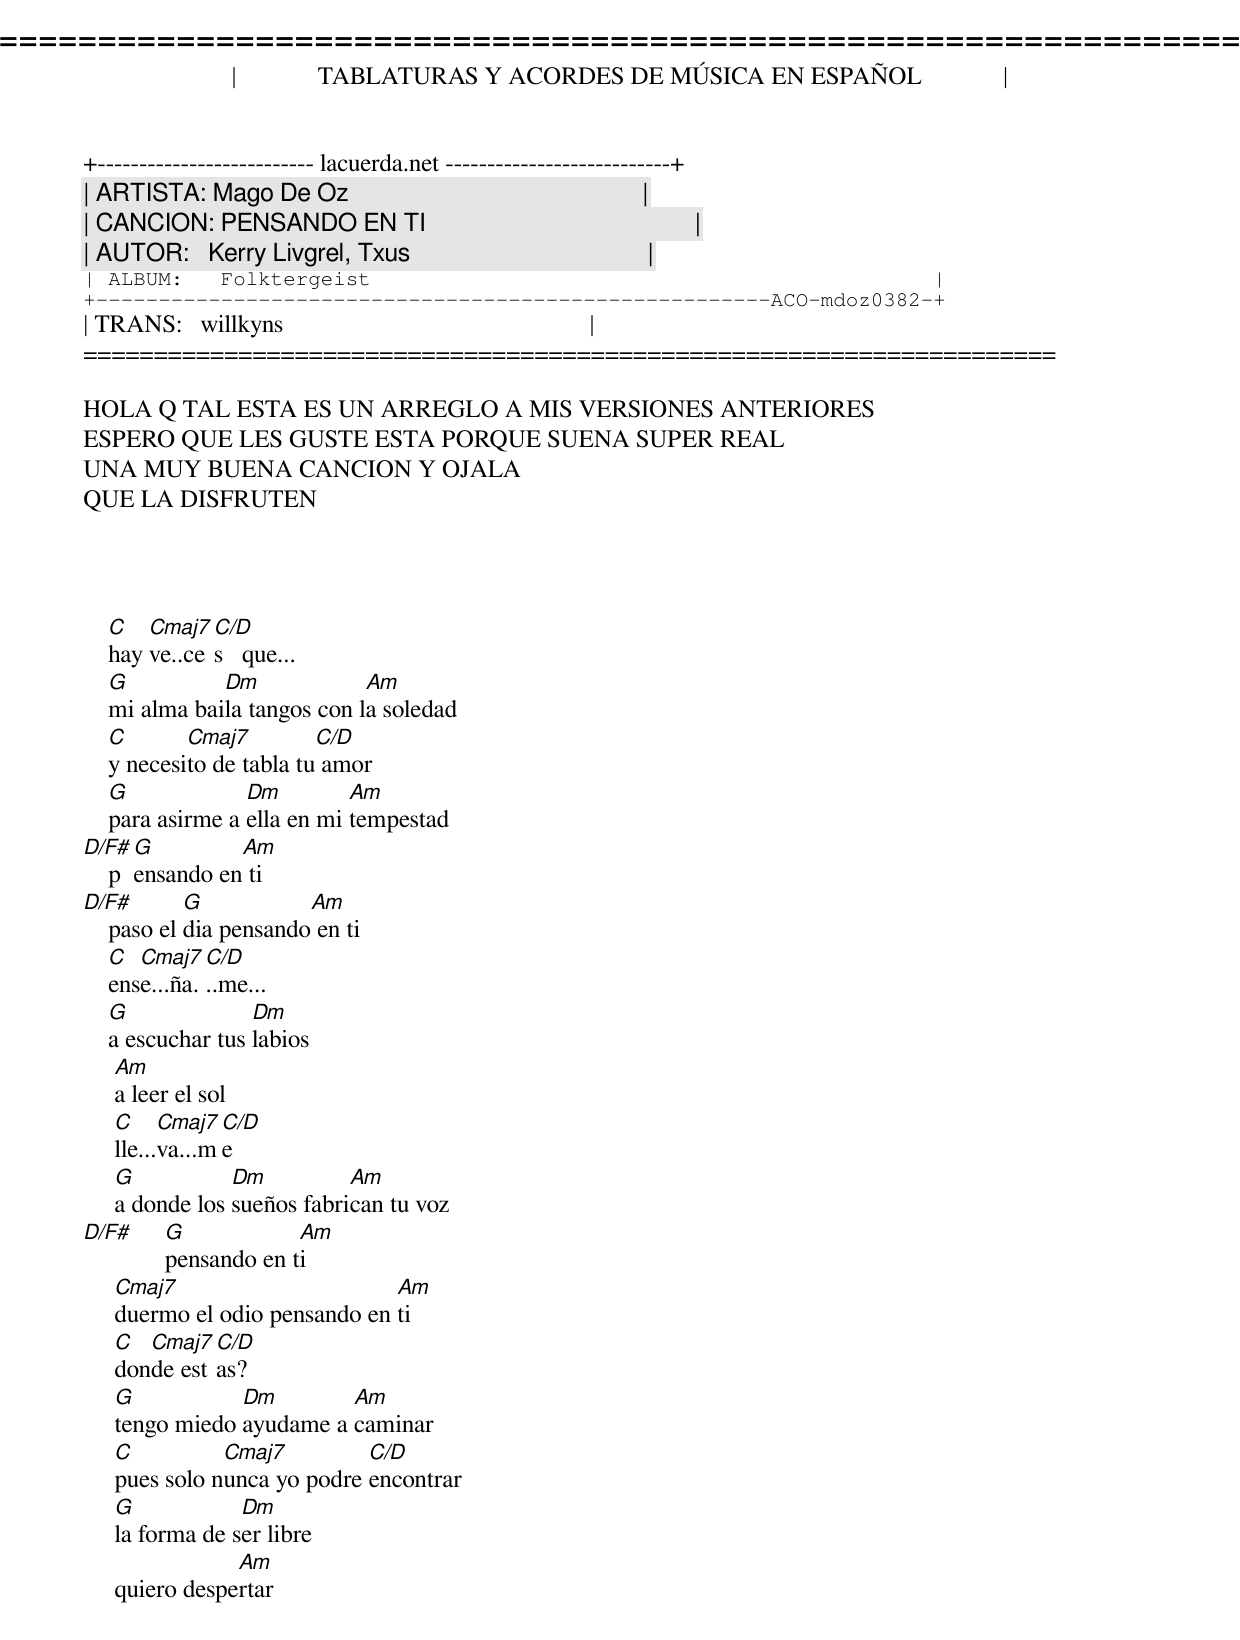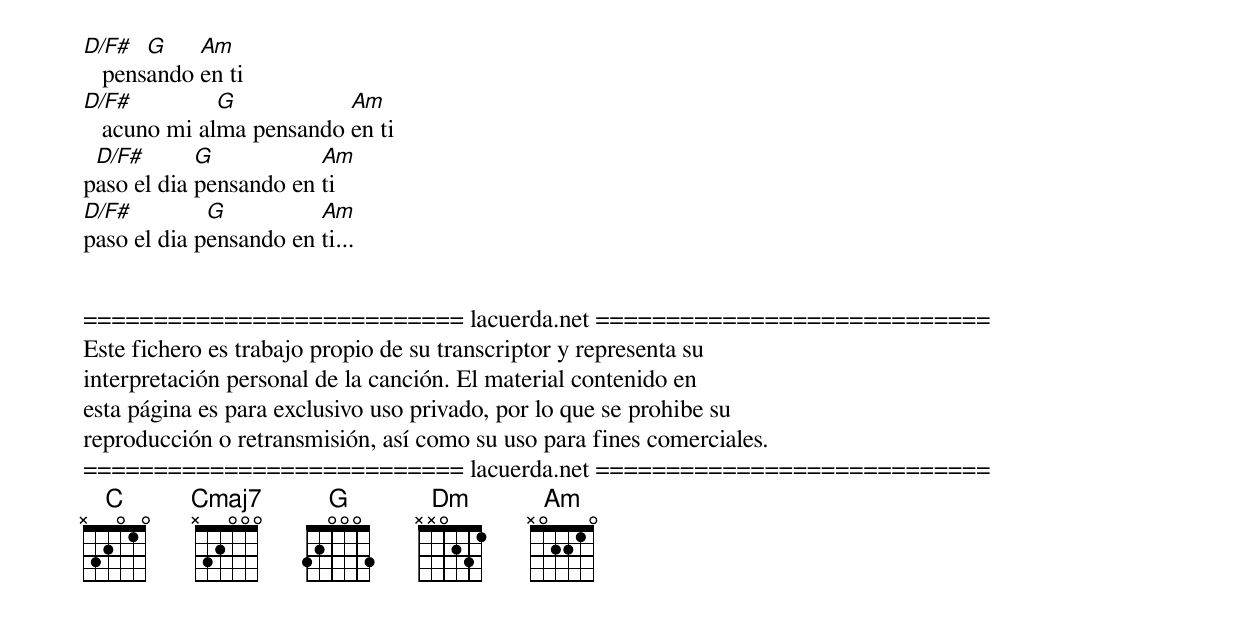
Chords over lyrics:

=====================================================================
|             TABLATURAS Y ACORDES DE MÚSICA EN ESPAÑOL             |
+-------------------------- lacuerda.net ---------------------------+
| ARTISTA: Mago De Oz                                               |
| CANCION: PENSANDO EN TI                                           |
| AUTOR:   Kerry Livgrel, Txus                                      |
| ALBUM:   Folktergeist                                             |
+------------------------------------------------------ACO-mdoz0382-+
| TRANS:   willkyns                                                 |
=====================================================================

HOLA Q TAL ESTA ES UN ARREGLO A MIS VERSIONES ANTERIORES
ESPERO QUE LES GUSTE ESTA PORQUE SUENA SUPER REAL
UNA MUY BUENA CANCION Y OJALA
QUE LA DISFRUTEN




    C   Cmaj7 C/D
    hay ve..ces   que...
    G          Dm             Am
    mi alma baila tangos con la soledad
    C       Cmaj7         C/D
    y necesito de tabla tu amor
    G             Dm         Am
    para asirme a ella en mi tempestad
D/F# G         Am
    pensando en ti
D/F#        G           Am
    paso el dia pensando en ti
    C  Cmaj7  C/D
    ense...ña...me...
    G              Dm
    a escuchar tus labios
     Am
     a leer el sol
     C     Cmaj7 C/D
     lle...va...me
     G           Dm          Am
     a donde los sueños fabrican tu voz
D/F# G            Am
     pensando en ti
     Cmaj7                      Am
     duermo el odio pensando en ti
     C  Cmaj7 C/D
     donde estas?
     G           Dm        Am
     tengo miedo ayudame a caminar
     C          Cmaj7         C/D
     pues solo nunca yo podre encontrar
     G            Dm
     la forma de ser libre
                 Am
     quiero despertar
D/F#   G    Am
   pensando en ti
D/F#          G           Am
   acuno mi alma pensando en ti
 D/F#       G           Am
paso el dia pensando en ti
D/F#         G          Am
paso el dia pensando en ti...


=========================== lacuerda.net ============================
Este fichero es trabajo propio de su transcriptor y representa su
interpretación personal de la canción. El material contenido en
esta página es para exclusivo uso privado, por lo que se prohibe su
reproducción o retransmisión, así como su uso para fines comerciales.
=========================== lacuerda.net ============================
